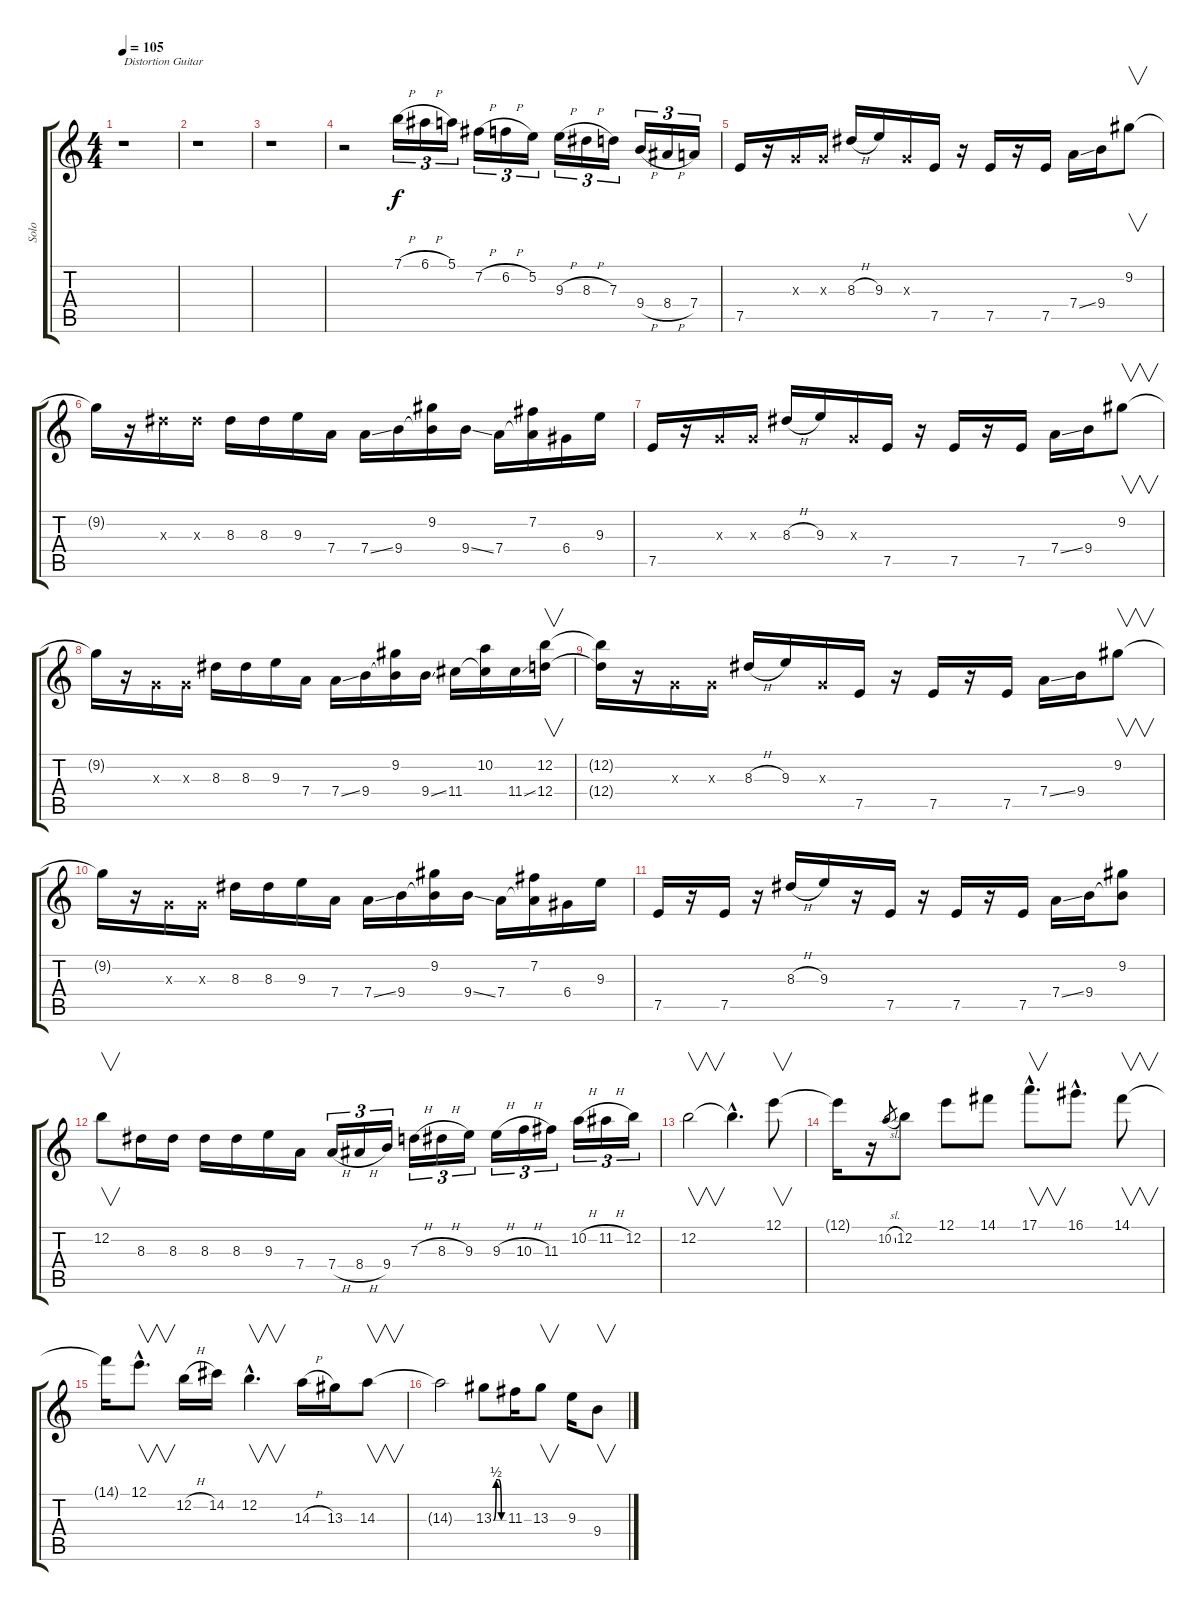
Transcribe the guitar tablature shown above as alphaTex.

\track ("Solo" "Solo") {instrument distortionguitar}
\staff {score tabs}
\tuning (E4 B3 G3 D3 A2 E2) {hide}
\ts (4 4)
\tempo 105
\clef g2
\ks c
r.1{txt "Distortion Guitar" dy f instrument distortionguitar} |
r.1 |
r.1 |
r.2 7.1{h}.16{tu (3 2)} 6.1{h}.16{tu (3 2)} 5.1.16{tu (3 2)} 7.2{h}.16{tu (3 2)} 6.2{h}.16{tu (3 2)} 5.2.16{tu (3 2)} 9.3{h}.16{tu (3 2)} 8.3{h}.16{tu (3 2)} 7.3.16{tu (3 2)} 9.4{h}.16{tu (3 2)} 8.4{h}.16{tu (3 2)} 7.4.16{tu (3 2)} |
7.5.16 r.16 0.3{x}.16 0.3{x}.16 8.3{h}.16 9.3.16 0.3{x}.16 7.5.16 r.16 7.5.16 r.16 7.5.16 7.4{ss}.16 9.4.16 9.2.8{v} |
9.2{t}.16 r.16 8.3{x}.16 8.3{x}.16 8.3.16 8.3.16 9.3.16 7.4.16 7.4{ss}.16 9.4.16 (9.2 9.4{t}).16 9.4{ss}.16 7.4.16 (7.2 7.4{t}).16 6.4.16 9.3.16 |
7.5.16 r.16 0.3{x}.16 0.3{x}.16 8.3{h}.16 9.3.16 0.3{x}.16 7.5.16 r.16 7.5.16 r.16 7.5.16 7.4{ss}.16 9.4.16 9.2.8{v} |
9.2{t}.16 r.16 0.3{x}.16 0.3{x}.16 8.3.16 8.3.16 9.3.16 7.4.16 7.4{ss}.16 9.4.16 (9.2 9.4{t}).16 9.4{ss}.16 11.4.16 (10.2 11.4{t}).16 11.4{ss}.16 (12.2 12.4).16{v} |
(12.2{t} 12.4{t}).16 r.16 0.3{x}.16 0.3{x}.16 8.3{h}.16 9.3.16 0.3{x}.16 7.5.16 r.16 7.5.16 r.16 7.5.16 7.4{ss}.16 9.4.16 9.2.8{v} |
9.2{t}.16 r.16 0.3{x}.16 0.3{x}.16 8.3.16 8.3.16 9.3.16 7.4.16 7.4{ss}.16 9.4.16 (9.2 9.4{t}).16 9.4{ss}.16 7.4.16 (7.2 7.4{t}).16 6.4.16 9.3.16 |
7.5.16 r.16 7.5.16 r.16 8.3{h}.16 9.3.16 r.16 7.5.16 r.16 7.5.16 r.16 7.5.16 7.4{ss}.16 9.4.16 (9.2 9.4{t}).8 |
12.2.8{v} 8.3.16 8.3.16 8.3.16 8.3.16 9.3.16 7.4.16 7.4{h}.16{tu (3 2)} 8.4{h}.16{tu (3 2)} 9.4.16{tu (3 2)} 7.3{h}.16{tu (3 2)} 8.3{h}.16{tu (3 2)} 9.3.16{tu (3 2)} 9.3{h}.16{tu (3 2)} 10.3{h}.16{tu (3 2)} 11.3.16{tu (3 2)} 10.2{h}.16{tu (3 2)} 11.2{h}.16{tu (3 2)} 12.2.16{tu (3 2)} |
12.2.2{v} 12.2{hac t}.4{d} 12.1.8{v} |
12.1{t}.16 r.16 10.2{sl}.8{gr} 12.2.8 12.1.8 14.1.8 17.1{hac}.8{v d} 16.1{hac}.8{d} 14.1.8{v} |
14.1{t}.16 12.1{hac}.8{v d} 12.2{h}.16 14.2.16 12.2{hac}.4{v d} 14.3{h}.16 13.3.16 14.3.8{v} |
14.3{t}.2 13.3{be (custom 0 0 15 2 30 2 45 0 60 0)}.8 11.3.16 13.3.8{v} 9.3.16 9.4.8{v}
